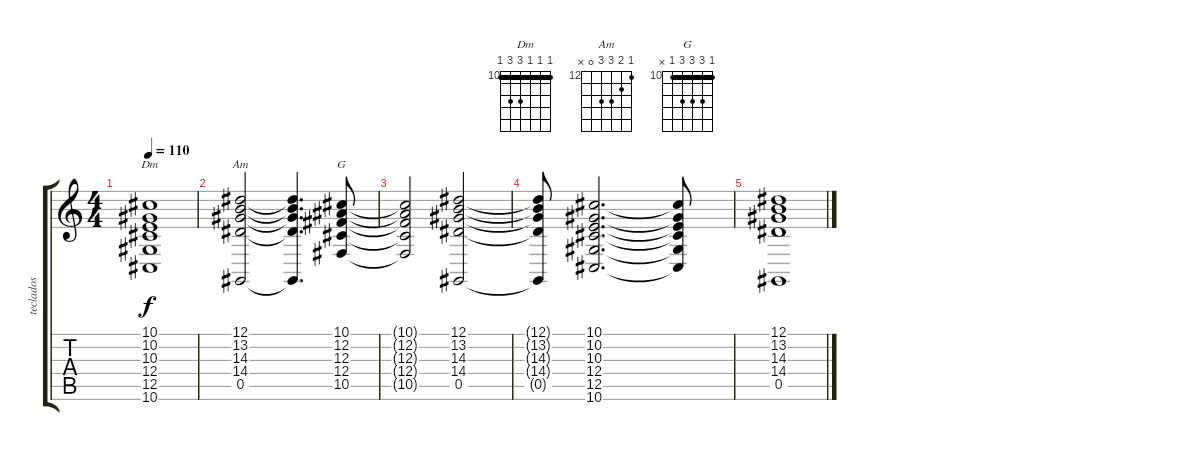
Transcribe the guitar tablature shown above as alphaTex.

\track ("teclados" "teclados") {instrument stringensemble1}
\staff {score tabs}
\tuning (Eb4 Bb3 Gb3 Db3 Ab2 Eb2) {hide}
\chord ("Dm" 10 10 10 12 12 10) {firstfret 10 barre 10}
\chord ("Am" 12 13 14 14 0 x) {firstfret 12}
\chord ("G" 10 12 12 12 10 x) {firstfret 10 barre 10}
\ts (4 4)
\tempo 110
\clef g2
\ks c
(10.1 10.2 10.3 12.4 12.5 10.6).1{ch "Dm" dy f} |
(12.1 13.2 14.3 14.4 0.5).2{ch "Am"} (12.1{t} 13.2{t} 14.3{t} 14.4{t} 0.5{t}).4{d} (10.1 12.2 12.3 12.4 10.5).8{ch "G"} |
(10.1{t} 12.2{t} 12.3{t} 12.4{t} 10.5{t}).2 (12.1 13.2 14.3 14.4 0.5).2 |
(12.1{t} 13.2{t} 14.3{t} 14.4{t} 0.5{t}).8 (10.1 10.2 10.3 12.4 12.5 10.6).2{d} (10.1{t} 10.2{t} 10.3{t} 12.4{t} 12.5{t} 10.6{t}).8 |
(12.1 13.2 14.3 14.4 0.5).1
